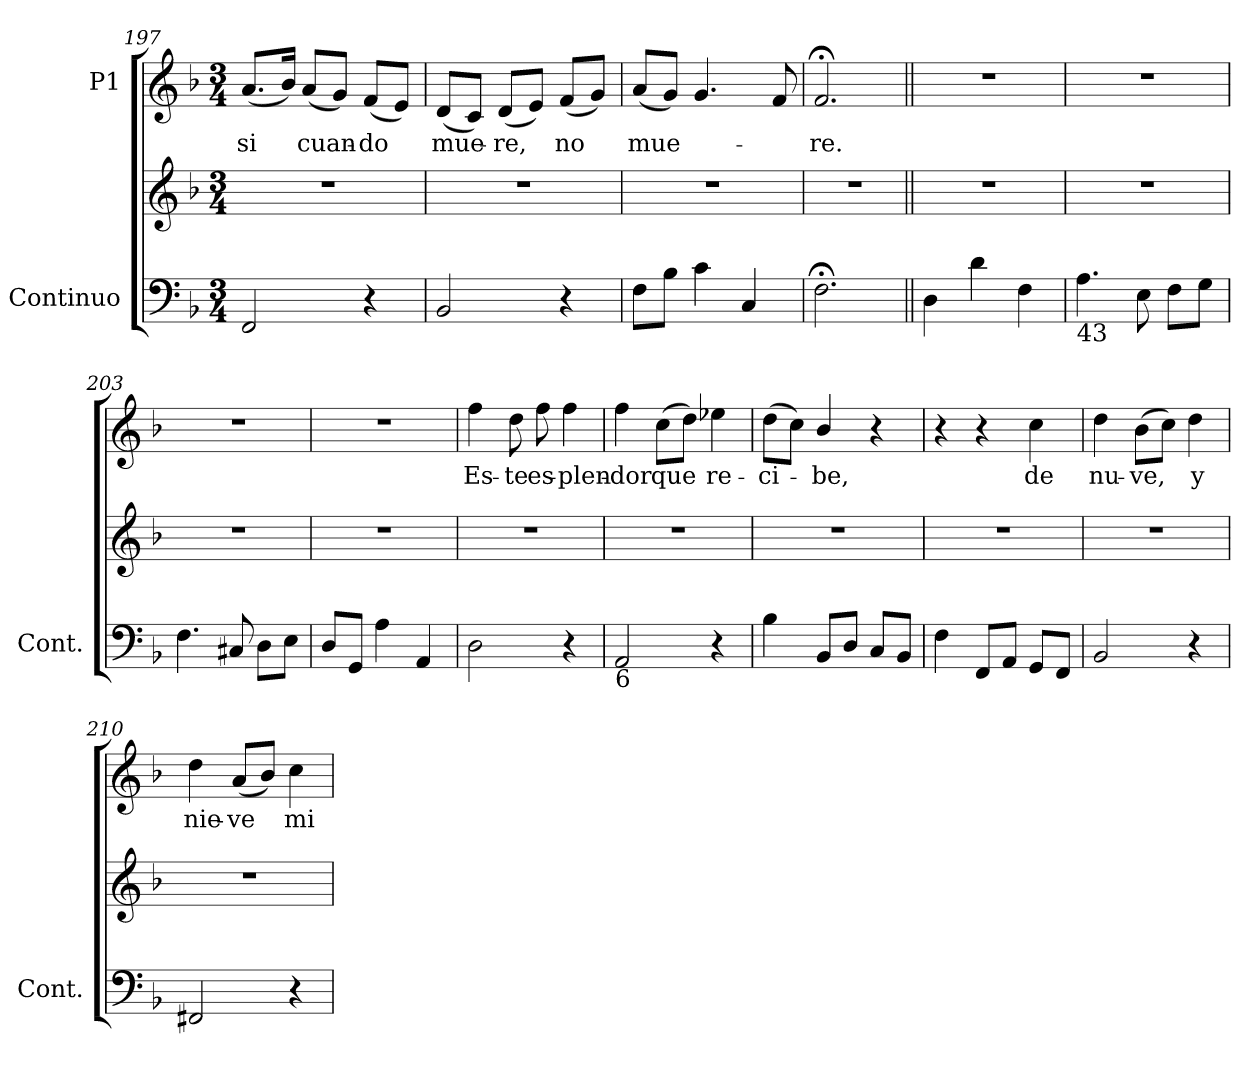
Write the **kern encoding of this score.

**kern	**kern	**kern	**text
*part2	*part2	*part1	*part1
*staff3	*staff2	*staff1	*staff1
*I"Continuo	*	*I"P1	*
*I'Cont.	*	*	*
!!LO:LB:g=z
*clefF4	*clefG2	*clefG2	*
*k[b-]	*k[b-]	*k[b-]	*
*F:	*F:	*F:	*
*M3/4	*M3/4	*M3/4	*
=197	=197	=197	=197
!	!LO:N:vis=1	!	!
!	!	!	!LO:LY:b:color=#000000
2FFi/	2.r	(8.ai/L	si
.	.	16b-i/Jk)	.
!	!	!	!LO:LY:b:color=#000000
.	.	(8ai/L	cuan-
.	.	8gi/J)	.
!	!	!	!LO:LY:b:color=#000000
4r	.	(8fi/L	-do
.	.	8ei/J)	.
=198	=198	=198	=198
!	!LO:N:vis=1	!	!
!	!	!	!LO:LY:b:color=#000000
2BB-i/	2.r	(8di/L	mue-
.	.	8ci/J)	.
!	!	!	!LO:LY:b:color=#000000
.	.	(8di/L	-re,
.	.	8ei/J)	.
!	!	!	!LO:LY:b:color=#000000
4r	.	(8fi/L	no
.	.	8gi/J)	.
=199	=199	=199	=199
!	!LO:N:vis=1	!	!
!	!	!	!LO:LY:b:color=#000000
8Fi\L	2.r	(8ai/L	mue-
8B-i\J	.	8gi/J)	.
4ci\	.	4.gi/	.
4Ci/	.	.	.
.	.	8fi/	.
=200	=200	=200	=200
!	!LO:N:vis=1	!	!
!	!	!	!LO:LY:b:color=#000000
2.F;i\	2.r	2.f;i/	-re.
!!LO:LB:g=z
=201||	=201||	=201||	=201||
!	!LO:N:vis=1	!LO:N:vis=1	!
4Di\	2.r	2.r	.
4di\	.	.	.
4Fi\	.	.	.
=202	=202	=202	=202
!LO:TX:b:t=43	!	!	!
!	!LO:N:vis=1	!LO:N:vis=1	!
4.Ai\	2.r	2.r	.
8Ei\	.	.	.
8Fi\L	.	.	.
8Gi\J	.	.	.
=203	=203	=203	=203
!	!LO:N:vis=1	!LO:N:vis=1	!
4.Fi\	2.r	2.r	.
8C#Xi/	.	.	.
8Di\L	.	.	.
8Ei\J	.	.	.
=204	=204	=204	=204
!	!LO:N:vis=1	!LO:N:vis=1	!
8Di/L	2.r	2.r	.
8GGi/J	.	.	.
4Ai\	.	.	.
4AAi/	.	.	.
=205	=205	=205	=205
!	!LO:N:vis=1	!	!
!	!	!	!LO:LY:b:color=#000000
2Di\	2.r	4ffi\	Es-
!	!	!	!LO:LY:b:color=#000000
.	.	8ddi\	-te
!	!	!	!LO:LY:b:color=#000000
.	.	8ffi\	es-
!	!	!	!LO:LY:b:color=#000000
4r	.	4ffi\	-plen-
=206	=206	=206	=206
!	!LO:N:vis=1	!	!
!LO:TX:b:t=6	!	!	!
!	!	!	!LO:LY:b:color=#000000
2AAi/	2.r	4ffi\	-dor
!	!	!	!LO:LY:b:color=#000000
.	.	(8cci\L	que
.	.	8ddi\J)	.
!	!	!	!LO:LY:b:color=#000000
4r	.	4ee-Xi\	re-
=207	=207	=207	=207
!	!LO:N:vis=1	!	!
!	!	!	!LO:LY:b:color=#000000
4B-i\	2.r	(8ddi\L	-ci-
.	.	8cci\J)	.
!	!	!	!LO:LY:b:color=#000000
8BB-i/L	.	4b-i/	-be,
8Di/J	.	.	.
8Ci/L	.	4r	.
8BB-i/J	.	.	.
!!LO:LB:g=z
=208	=208	=208	=208
!	!LO:N:vis=1	!	!
4Fi\	2.r	4r	.
8FFi/L	.	4r	.
8AAi/J	.	.	.
!	!	!	!LO:LY:b:color=#000000
8GGi/L	.	4cci\	de
8FFi/J	.	.	.
=209	=209	=209	=209
!	!LO:N:vis=1	!	!
!	!	!	!LO:LY:b:color=#000000
2BB-i/	2.r	4ddi\	nu-
!	!	!	!LO:LY:b:color=#000000
.	.	(8b-i\L	-ve,
.	.	8cci\J)	.
!	!	!	!LO:LY:b:color=#000000
4r	.	4ddi\	y
=210	=210	=210	=210
!	!LO:N:vis=1	!	!
!	!	!	!LO:LY:b:color=#000000
2FF#Xi/	2.r	4ddi\	nie-
!	!	!	!LO:LY:b:color=#000000
.	.	(8ai/L	-ve
.	.	8b-i/J)	.
!	!	!	!LO:LY:b:color=#000000
4r	.	4cci\	mi
=	=	=	=
*-	*-	*-	*-
